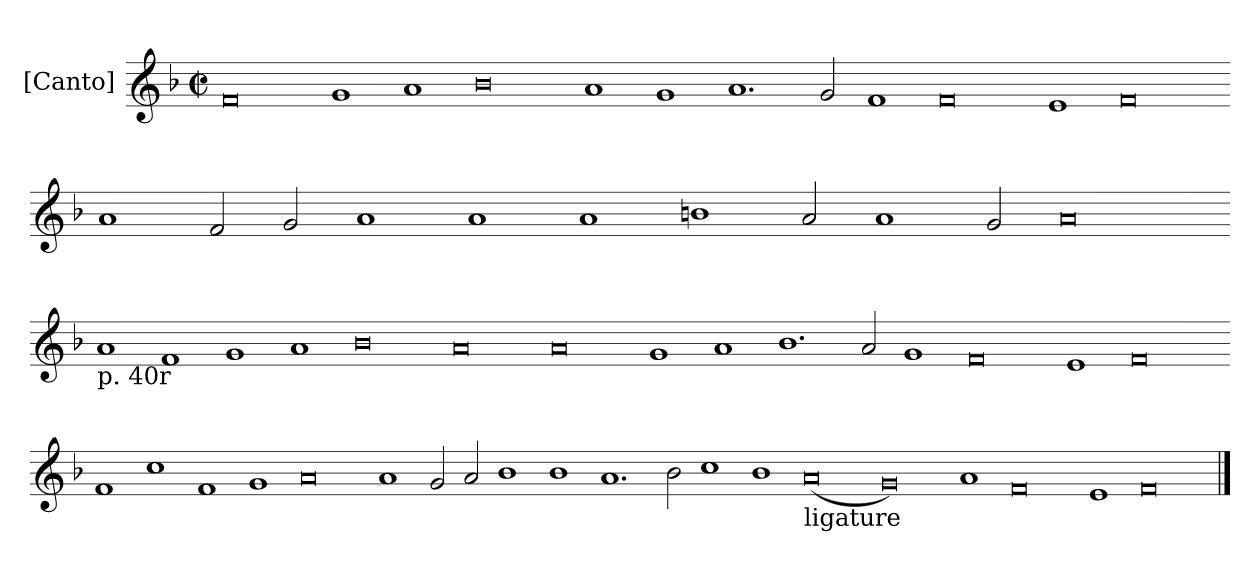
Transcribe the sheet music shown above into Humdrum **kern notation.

**kern
*part1
*staff1
*I"[Canto]
*clefG2
*k[b-]
*M2/1
*met(c|)
=
0f
1g
1a
0b-
1a
1g
1.a
2g
1f
0f
1e
0f
=-
1a
2f
2g
1a
1a
1a
1bn
2a
1a
2g
0a
=-
!LO:TX:b:t=p. 40r
1a
1f
1g
1a
0b
0a
0a
1g
1a
1.b
2a
1g
0f
1e
0f
=-
1f
1cc
1f
1g
0a
1a
2g
2a
1b
1b
1.a
2b
1cc
1b
!LO:TX:b:t=ligature
(0a
0g)
1a
0f
1e
0f
==
*-
